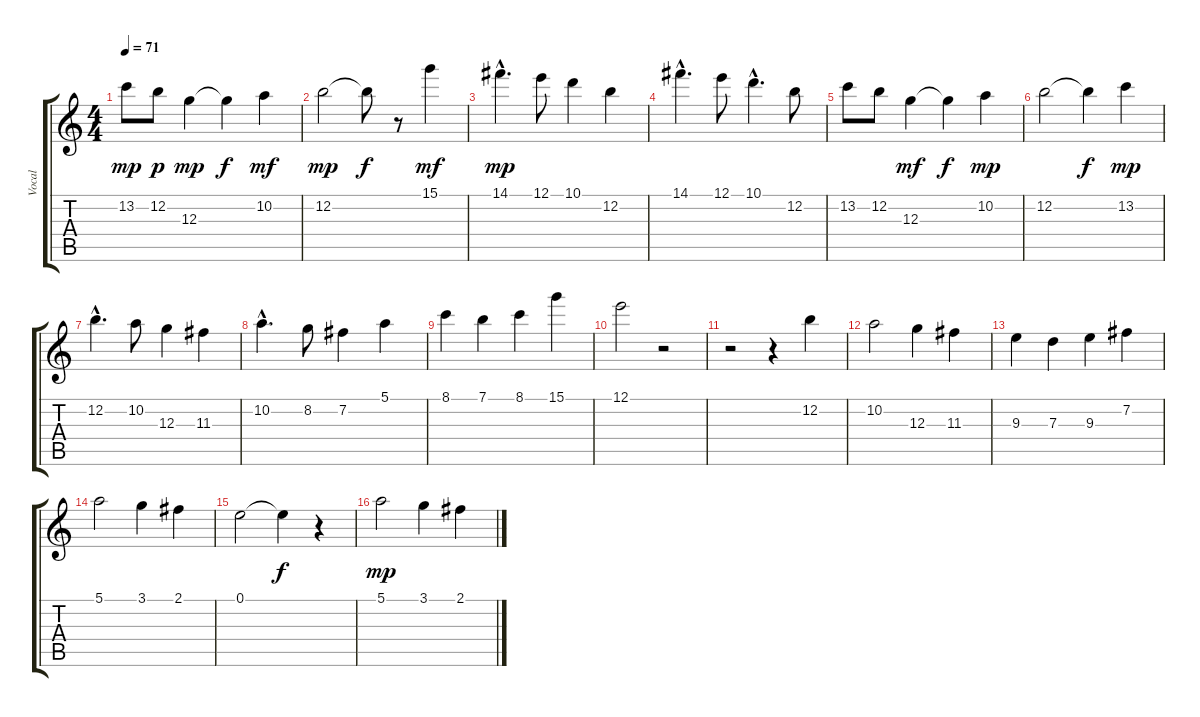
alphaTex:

\track ("Vocal" "Vocal") {instrument contrabass}
\staff {score tabs}
\tuning (E4 B3 G3 D3 A2 E2) {hide}
\ts (4 4)
\tempo 71
\clef g2
\ks c
13.2.8{dy mp} 12.2.8{dy p} 12.3.4{dy mp} 12.3{t}.4{dy f} 10.2.4{dy mf} |
12.2.2{dy mp} 12.2{t}.8{dy f} r.8 15.1.4{dy mf} |
14.1{hac}.4{d dy mp} 12.1.8 10.1.4 12.2.4 |
14.1{hac}.4{d} 12.1.8 10.1{hac}.4{d} 12.2.8 |
13.2.8 12.2.8 12.3.4{dy mf} 12.3{t}.4{dy f} 10.2.4{dy mp} |
12.2.2 12.2{t}.4{dy f} 13.2.4{dy mp} |
12.2{hac}.4{d} 10.2.8 12.3.4 11.3.4 |
10.2{hac}.4{d} 8.2.8 7.2.4 5.1.4 |
8.1.4 7.1.4 8.1.4 15.1.4 |
12.1.2 r.2 |
r.2 r.4 12.2.4 |
10.2.2 12.3.4 11.3.4 |
9.3.4 7.3.4 9.3.4 7.2.4 |
5.1.2 3.1.4 2.1.4 |
0.1.2 0.1{t}.4{dy f} r.4 |
5.1.2{dy mp} 3.1.4 2.1.4
